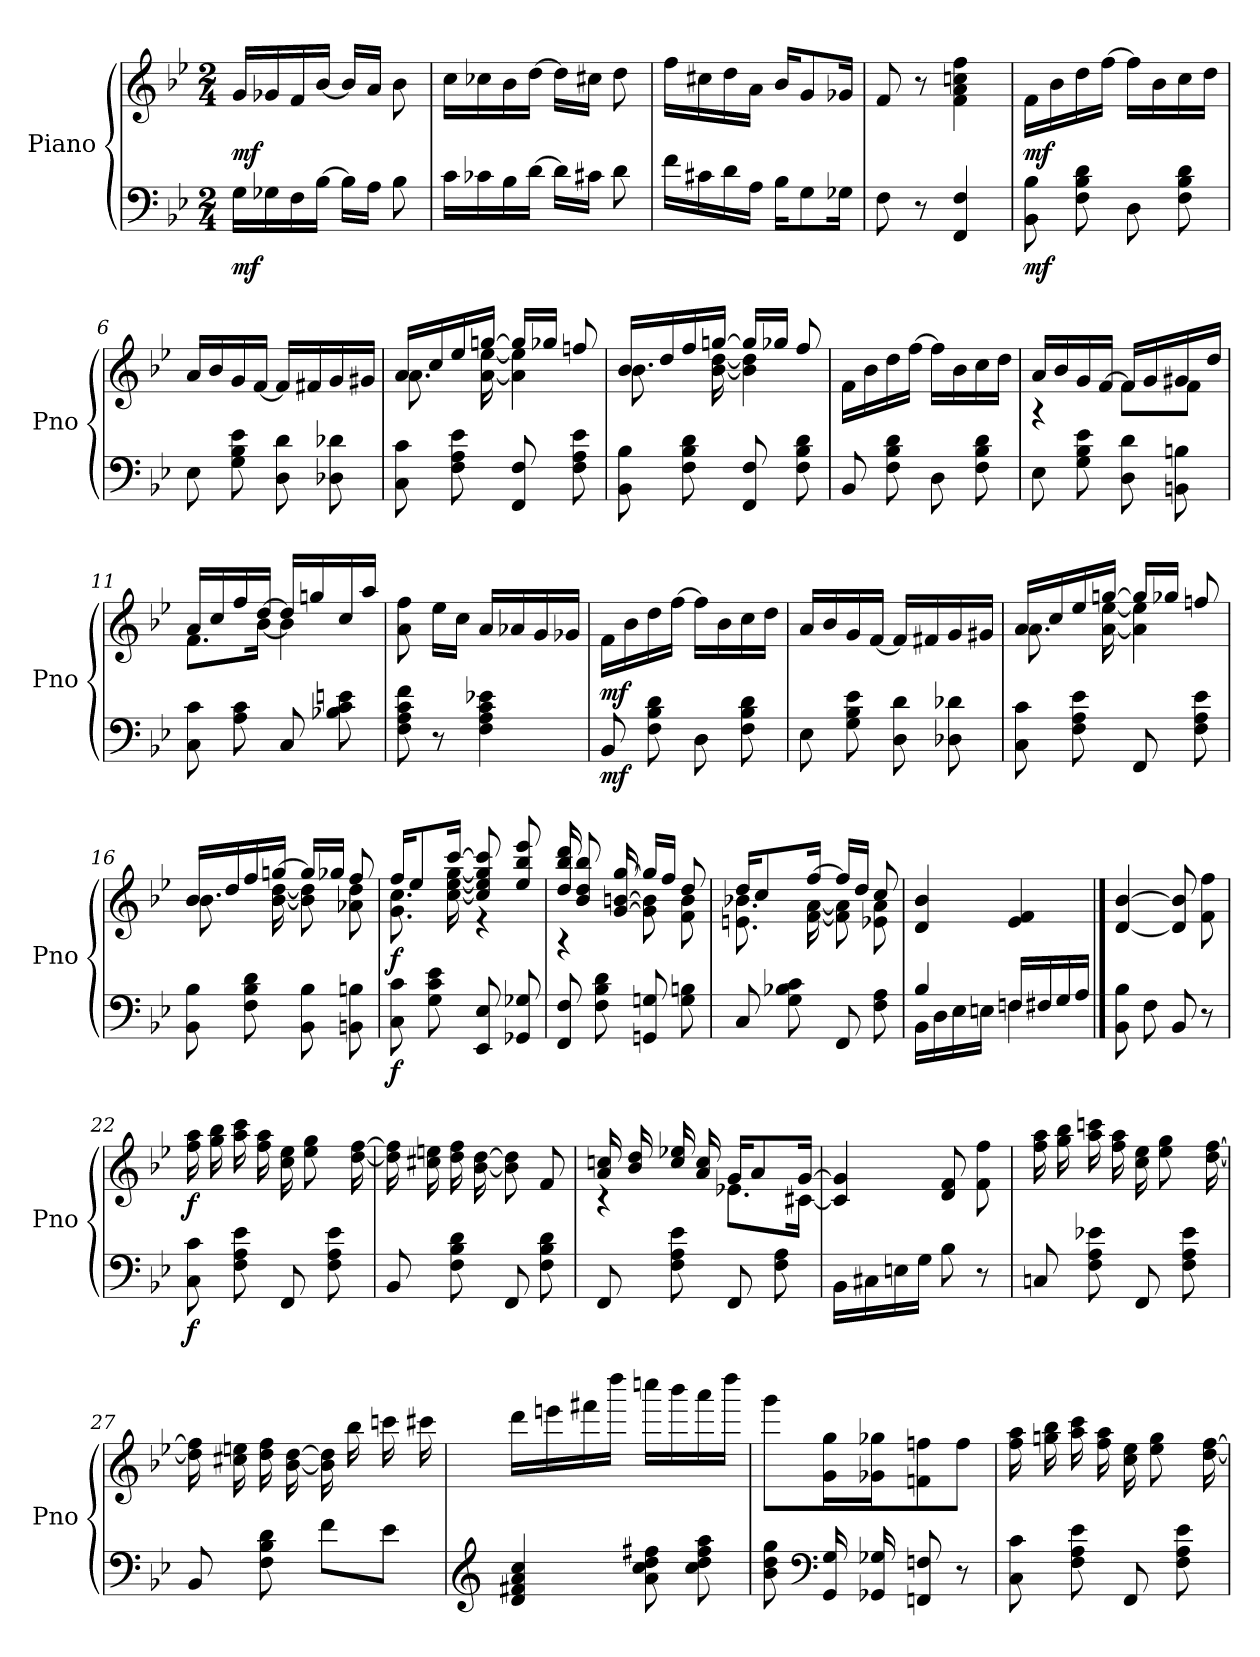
**kern	**dynam	**kern	**dynam
*part2	*part2	*part1	*part1
*staff2	*staff2	*staff1	*staff1
*I"Piano	*	*I"Piano	*
*I'Pno	*	*I'Pno	*
*clefF4	*	*clefG2	*
*k[b-e-]	*	*k[b-e-]	*
*M2/4	*	*M2/4	*
*MM100	*	*MM100	*
=1	=1	=1	=1
!	!LO:DY:b	!	!LO:DY:b
16G\LL	mf	16g/LL	mf
16G-X\	.	16g-X/	.
16F\	.	16f/	.
[16B-\JJ	.	[16b-/JJ	.
16B-\LL]	.	16b-/LL]	.
16A\JJ	.	16a/JJ	.
8B-\	.	8b-\	.
=2	=2	=2	=2
16c\LL	.	16cc\LL	.
16c-X\	.	16cc-X\	.
16B-\	.	16b-\	.
[16d\JJ	.	[16dd\JJ	.
16d\LL]	.	16dd\LL]	.
16c#X\JJ	.	16cc#X\JJ	.
8d\	.	8dd\	.
=3	=3	=3	=3
16f\LL	.	16ff\LL	.
16c#X\	.	16cc#X\	.
16d\	.	16dd\	.
16A\JJ	.	16a\JJ	.
16B-\KL	.	16b-/KL	.
8G\	.	8g/	.
16G-X\Jk	.	16g-X/Jk	.
=4	=4	=4	=4
8F\	.	8f/	.
8r	.	8r	.
4FF/ 4F/	.	4f\ 4a\ 4ccn\ 4ff\	.
=5!|	=5!|	=5!|	=5!|
!	!LO:DY:b	!	!LO:DY:b
8BB-\ 8B-\	mf	16f\LL	mf
.	.	16b-\	.
8F\ 8B-\ 8d\	.	16dd\	.
.	.	[16ff\JJ	.
8D\	.	16ff\LL]	.
.	.	16b-\	.
8F\ 8B-\ 8d\	.	16cc\	.
.	.	16dd\JJ	.
!!LO:LB:g=z
=6	=6	=6	=6
8E-\	.	16a/LL	.
.	.	16b-/	.
8G\ 8B-\ 8e-\	.	16g/	.
.	.	[16f/JJ	.
8D\ 8d\	.	16f/LL]	.
.	.	16f#X/	.
8D-X\ 8d-X\	.	16g/	.
.	.	16g#X/JJ	.
=7	=7	=7	=7
*	*	*^	*
8C\ 8c\	.	16a/LL	8.a\	.
.	.	16cc/	.	.
8F\ 8A\ 8e-\	.	16ee-/	.	.
.	.	[16ggn/JJ	[16a\ [16ee-\	.
8FF/ 8F/	.	16gg/LL]	4a\] 4ee-\]	.
.	.	16gg-X/JJ	.	.
8F\ 8A\ 8e-\	.	8ffn/	.	.
=8	=8	=8	=8	=8
8BB-\ 8B-\	.	16b-/LL	8.b-\	.
.	.	16dd/	.	.
8F\ 8B-\ 8d\	.	16ff/	.	.
.	.	[16ggn/JJ	[16b-\ [16dd\	.
8FF/ 8F/	.	16gg/LL]	4b-\] 4dd\]	.
.	.	16gg-X/JJ	.	.
8F\ 8B-\ 8d\	.	8ff/	.	.
*	*	*v	*v	*
=9	=9	=9	=9
8BB-/	.	16f\LL	.
.	.	16b-\	.
8F\ 8B-\ 8d\	.	16dd\	.
.	.	[16ff\JJ	.
8D\	.	16ff\LL]	.
.	.	16b-\	.
8F\ 8B-\ 8d\	.	16cc\	.
.	.	16dd\JJ	.
=10	=10	=10	=10
*	*	*^	*
8E-\	.	16a/LL	4r	.
.	.	16b-/	.	.
8G\ 8B-\ 8e-\	.	16g/	.	.
.	.	[16f/JJ	.	.
8D\ 8d\	.	16f/LL	8f\L]	.
.	.	16g/	.	.
8BBn\ 8Bn\	.	16g#X/	8f\J	.
!	!	!	!	!LO:DY:b
.	.	16dd/JJ	.	other-dynamics
!!LO:LB:g=z	!!
=11	=11	=11	=11	=11
8C\ 8c\	.	16a/LL	8.f\L	.
.	.	16cc/	.	.
8A\ 8c\	.	16ff/	.	.
.	.	[16dd/JJ	[16b-\Jk	.
8C/	.	16dd/LL]	4b-\]	.
.	.	16ggn/	.	.
8B-X\ 8c\ 8en\	.	16cc/	.	.
!	!	!	!	!LO:DY:b
.	.	16aa/JJ	.	other-dynamics
*	*	*v	*v	*
=12	=12	=12	=12
8F\ 8A\ 8c\ 8f\	.	8a\ 8ff\	.
8r	.	16ee-\LL	.
.	.	16cc\JJ	.
4F\ 4A\ 4c\ 4e-X\	.	16a/LL	.
.	.	16a-X/	.
.	.	16g/	.
!	!	!	!LO:DY:b
.	.	16g-X/JJ	other-dynamics
=13	=13	=13	=13
!	!LO:DY:b	!	!LO:DY:b
8BB-/	mf	16f\LL	mf
.	.	16b-\	.
8F\ 8B-\ 8d\	.	16dd\	.
.	.	[16ff\JJ	.
8D\	.	16ff\LL]	.
.	.	16b-\	.
8F\ 8B-\ 8d\	.	16cc\	.
.	.	16dd\JJ	.
=14	=14	=14	=14
8E-\	.	16a/LL	.
.	.	16b-/	.
8G\ 8B-\ 8e-\	.	16g/	.
.	.	[16f/JJ	.
8D\ 8d\	.	16f/LL]	.
.	.	16f#X/	.
8D-X\ 8d-X\	.	16g/	.
.	.	16g#X/JJ	.
=15	=15	=15	=15
*	*	*^	*
8C\ 8c\	.	16a/LL	8.a\	.
.	.	16cc/	.	.
8F\ 8A\ 8e-\	.	16ee-/	.	.
.	.	[16ggn/JJ	[16a\ [16ee-\	.
8FF/	.	16gg/LL]	4a\] 4ee-\]	.
.	.	16gg-X/JJ	.	.
8F\ 8A\ 8e-\	.	8ffn/	.	.
!!LO:LB:g=z	!!
=16	=16	=16	=16	=16
8BB-\ 8B-\	.	16b-/LL	8.b-\	.
.	.	16dd/	.	.
8F\ 8B-\ 8d\	.	16ff/	.	.
.	.	[16ggn/JJ	[16b-\ [16dd\	.
8BB-\ 8B-\	.	16gg/LL]	8b-\] 8dd\]	.
.	.	16gg-X/JJ	.	.
!	!LO:DY:b	!	!	!LO:DY:b
8BBn\ 8Bn\	other-dynamics	8ff/	8a-X\ 8dd\	other-dynamics
=17	=17	=17	=17	=17
!	!LO:DY:b	!	!	!LO:DY:b
8C\ 8c\	f	16ff/KL	8.g\ 8.cc\	f
.	.	8ee-/	.	.
8G\ 8c\ 8e-\	.	.	.	.
.	.	[16ccc/Jk	[16cc\ [16ee-\ [16gg\	.
8EE-/ 8E-/	.	8cc/] 8ee-/] 8ggn/] 8ccc/]	4r	.
8GG-X/ 8G-X/	.	8ee-/ 8bb-/ 8eee-/	.	.
=18	=18	=18	=18	=18
8FF/ 8F/	.	16dd/ 16bb-/ 16ddd/	4r	.
.	.	8b-/ 8dd/ 8bb-/	.	.
8F\ 8B-\ 8d\	.	.	.	.
.	.	[16g/ [16bn/ [16gg/	.	.
8GGn/ 8Gn/	.	16gg/LL]	8g\] 8b\]	.
.	.	16ff/JJ	.	.
8G\ 8Bn\	.	8dd/	8f\ 8b\	.
=19	=19	=19	=19	=19
8C/	.	16dd/KL	8.en\ 8.b-X\	.
.	.	8cc/	.	.
8G\ 8B-X\ 8c\	.	.	.	.
.	.	[16ff/Jk	[16f\ [16a\	.
8FF/	.	16ff/LL]	8f\] 8a\]	.
.	.	16dd/JJ	.	.
8F\ 8A\	.	8cc/	8e-X\ 8a\	.
*	*	*v	*v	*
=20	=20	=20	=20
*^	*	*	*
4B-/	16BB-\LL	.	4d/ 4b-/	.
.	16D\	.	.	.
.	16E-\	.	.	.
.	16En\JJ	.	.	.
!	!	!LO:DY:b	!	!LO:DY:b
16F/LL	4Fn\	other-dynamics	4e-/ 4f/	other-dynamics
16F#X/	.	.	.	.
16G/	.	.	.	.
16A/JJ	.	.	.	.
*v	*v	*	*	*
!!LO:LB:g=z
==21	==21	==21	==21
8BB-\ 8B-\	.	[4d/ [4b-/	.
8F\	.	.	.
8BB-/	.	8d/] 8b-/]	.
8r	.	8f\ 8ff\	.
=22!|	=22!|	=22!|	=22!|
!	!LO:DY:b	!	!LO:DY:b
8C\ 8c\	f	16ff\ 16aa\	f
.	.	16gg\ 16bb-\	.
8F\ 8A\ 8e-\	.	16aa\ 16ccc\	.
.	.	16ff\ 16aa\	.
8FF/	.	16cc\ 16ee-\	.
.	.	8ee-\ 8gg\	.
8F\ 8A\ 8e-\	.	.	.
.	.	[16dd\ [16ff\	.
=23	=23	=23	=23
8BB-/	.	16dd\] 16ff\]	.
.	.	16cc#X\ 16een\	.
8F\ 8B-\ 8d\	.	16dd\ 16ff\	.
.	.	[16b-\ [16dd\	.
8FF/	.	8b-\] 8dd\]	.
8F\ 8B-\ 8d\	.	8f/	.
=24	=24	=24	=24
*	*	*^	*
8FF/	.	16a/ 16ccn/	4r	.
.	.	16b-/ 16dd/	.	.
8F\ 8A\ 8e-\	.	16cc/ 16ee-X/	.	.
.	.	16a/ 16cc/	.	.
8FF/	.	16g/KL	8.e-X\L	.
.	.	8a/	.	.
8F\ 8A\	.	.	.	.
.	.	[16g/Jk	[16c#X\Jk	.
*	*	*v	*v	*
=25	=25	=25	=25
16BB-\LL	.	4c#/] 4g/]	.
16C#X\	.	.	.
16En\	.	.	.
16G\JJ	.	.	.
8B-\	.	8d/ 8f/	.
8r	.	8f\ 8ff\	.
!!LO:LB:g=z
=26	=26	=26	=26
8Cn/	.	16ff\ 16aa\	.
.	.	16gg\ 16bb-\	.
8F\ 8A\ 8e-X\	.	16aa\ 16cccn\	.
.	.	16ff\ 16aa\	.
8FF/	.	16cc\ 16ee-\	.
.	.	8ee-\ 8gg\	.
8F\ 8A\ 8e-\	.	.	.
.	.	[16dd\ [16ff\	.
=27	=27	=27	=27
8BB-/	.	16dd\] 16ff\]	.
.	.	16cc#X\ 16een\	.
8F\ 8B-\ 8d\	.	16dd\ 16ff\	.
.	.	[16b-\ [16dd\	.
8f\L	.	16b-\] 16dd\]	.
.	.	16bb-\	.
8e-\J	.	16cccn\	.
.	.	16ccc#X\	.
=28	=28	=28	=28
*clefG2	*	*	*
4d/ 4f#X/ 4a/ 4cc/	.	16ddd\LL	.
.	.	16eeen\	.
.	.	16fff#X\	.
.	.	16dddd\JJ	.
8a\ 8cc\ 8dd\ 8ff#X\	.	16ccccn\LL	.
.	.	16bbb-\	.
8cc\ 8dd\ 8ff#\ 8aa\	.	16aaa\	.
.	.	16dddd\JJ	.
=29	=29	=29	=29
8b-\ 8dd\ 8gg\	.	8ggg\L	.
*clefF4	*	*	*
16GG/ 16G/	.	16g\ 16gg\L	.
16GG-X/ 16G-X/	.	16g-X\ 16gg-X\J	.
8FFn/ 8Fn/	.	8fn\ 8ffn\	.
8r	.	8ff\J	.
!!LO:PB:g=z
=30	=30	=30	=30
8C\ 8c\	.	16ff\ 16aa\	.
.	.	16ggn\ 16bb-\	.
8F\ 8A\ 8e-\	.	16aa\ 16ccc\	.
.	.	16ff\ 16aa\	.
8FF/	.	16cc\ 16ee-\	.
.	.	8ee-\ 8gg\	.
8F\ 8A\ 8e-\	.	.	.
.	.	[16dd\ [16ff\	.
=	=	=	=
*-	*-	*-	*-
